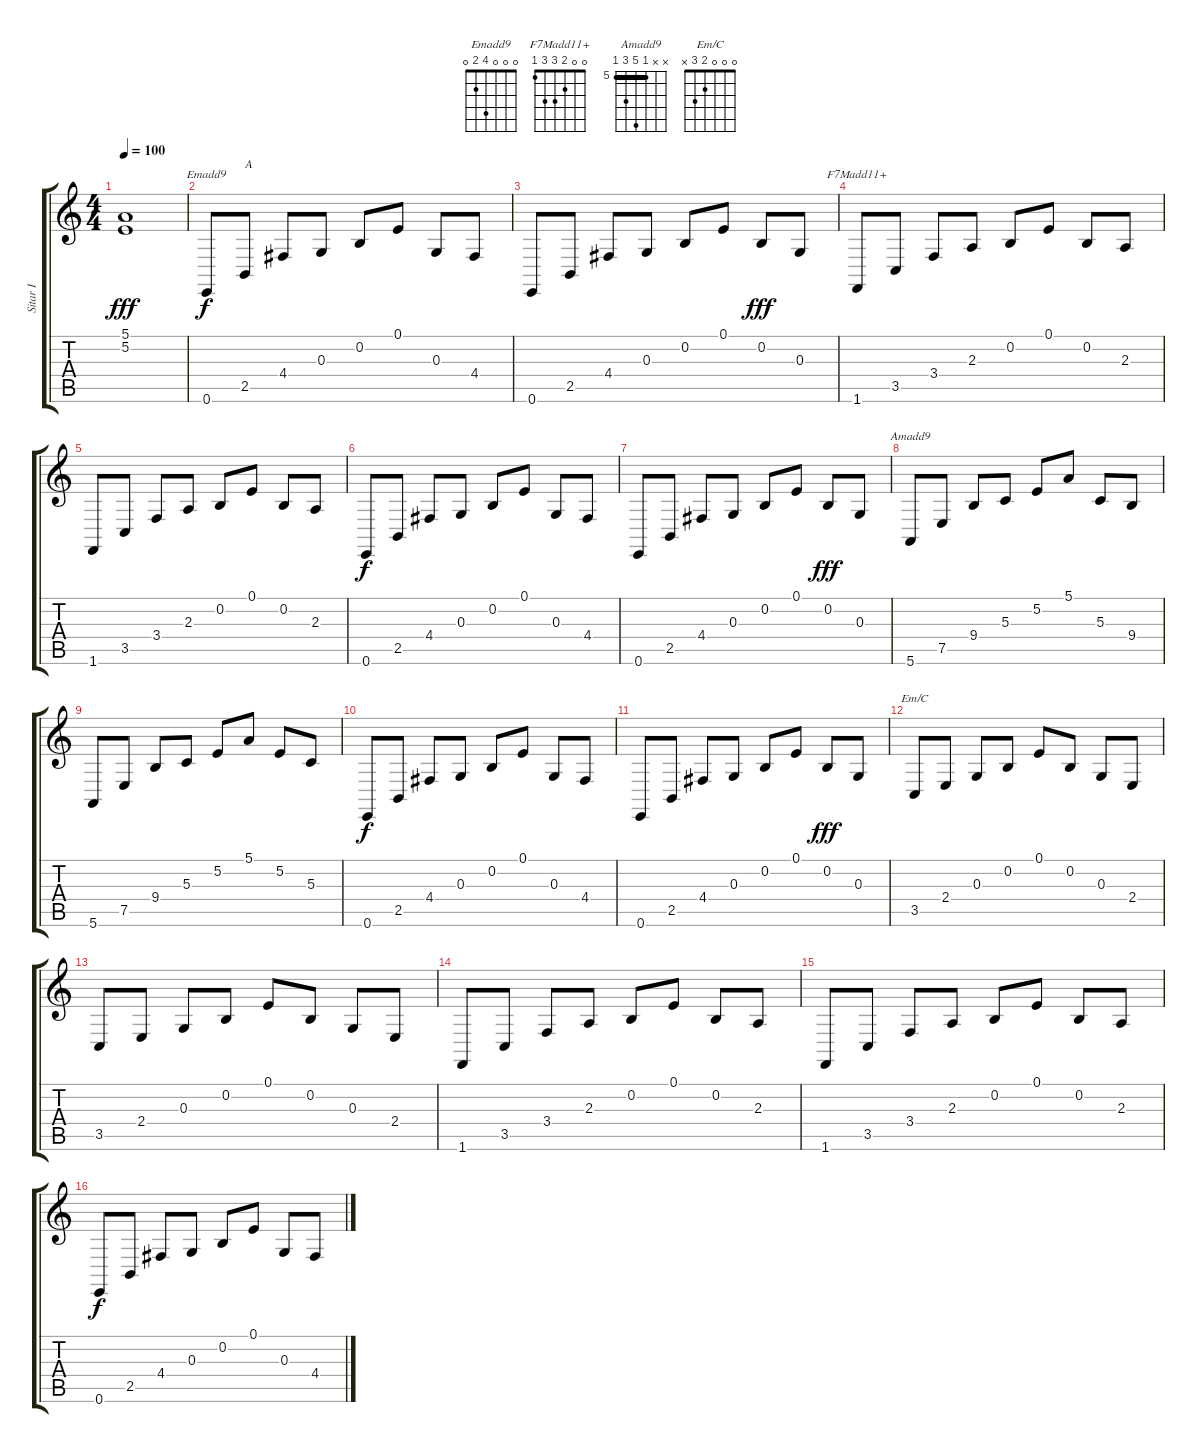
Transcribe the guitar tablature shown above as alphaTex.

\track ("Sitar I" "Sitar I") {instrument sitar}
\staff {score tabs}
\tuning (E4 B3 G3 D3 A2 E2) {hide}
\chord ("Emadd9" 0 0 0 4 2 0)
\chord ("F7Madd11+" 0 0 2 3 3 1)
\chord ("Amadd9" x x 5 9 7 5) {firstfret 5 barre 5}
\chord ("Em/C" 0 0 0 2 3 x)
\ts (4 4)
\tempo 100
\clef g2
\ks c
(5.1 5.2).1{dy fff} |
0.6.8{ch "Emadd9" dy f} 2.5.8{txt "A"} 4.4.8 0.3.8 0.2.8 0.1.8 0.3.8 4.4.8 |
0.6.8 2.5.8 4.4.8 0.3.8 0.2.8 0.1.8 0.2.8{dy fff} 0.3.8 |
1.6.8{ch "F7Madd11+"} 3.5.8 3.4.8 2.3.8 0.2.8 0.1.8 0.2.8 2.3.8 |
1.6.8 3.5.8 3.4.8 2.3.8 0.2.8 0.1.8 0.2.8 2.3.8 |
0.6.8{dy f} 2.5.8 4.4.8 0.3.8 0.2.8 0.1.8 0.3.8 4.4.8 |
0.6.8 2.5.8 4.4.8 0.3.8 0.2.8 0.1.8 0.2.8{dy fff} 0.3.8 |
5.6.8{ch "Amadd9"} 7.5.8 9.4.8 5.3.8 5.2.8 5.1.8 5.3.8 9.4.8 |
5.6.8 7.5.8 9.4.8 5.3.8 5.2.8 5.1.8 5.2.8 5.3.8 |
0.6.8{dy f} 2.5.8 4.4.8 0.3.8 0.2.8 0.1.8 0.3.8 4.4.8 |
0.6.8 2.5.8 4.4.8 0.3.8 0.2.8 0.1.8 0.2.8{dy fff} 0.3.8 |
3.5.8{ch "Em/C"} 2.4.8 0.3.8 0.2.8 0.1.8 0.2.8 0.3.8 2.4.8 |
3.5.8 2.4.8 0.3.8 0.2.8 0.1.8 0.2.8 0.3.8 2.4.8 |
1.6.8 3.5.8 3.4.8 2.3.8 0.2.8 0.1.8 0.2.8 2.3.8 |
1.6.8 3.5.8 3.4.8 2.3.8 0.2.8 0.1.8 0.2.8 2.3.8 |
0.6.8{dy f} 2.5.8 4.4.8 0.3.8 0.2.8 0.1.8 0.3.8 4.4.8
